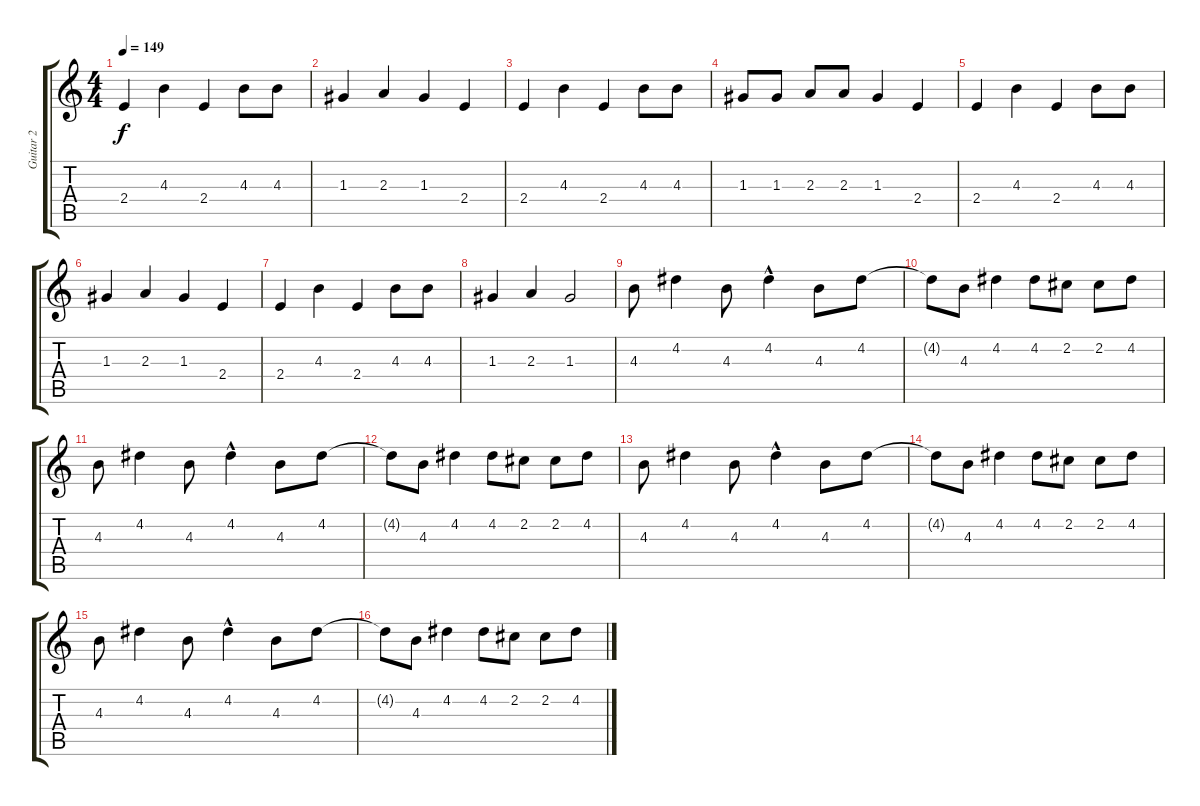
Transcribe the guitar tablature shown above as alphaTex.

\track ("Guitar 2" "Guitar 2") {instrument electricguitarclean}
\staff {score tabs}
\tuning (E4 B3 G3 D3 A2 E2) {hide}
\ts (4 4)
\tempo 149
\clef g2
\ks c
2.4.4{dy f} 4.3.4 2.4.4 4.3.8 4.3.8 |
1.3.4 2.3.4 1.3.4 2.4.4 |
2.4.4 4.3.4 2.4.4 4.3.8 4.3.8 |
1.3.8 1.3.8 2.3.8 2.3.8 1.3.4 2.4.4 |
2.4.4 4.3.4 2.4.4 4.3.8 4.3.8 |
1.3.4 2.3.4 1.3.4 2.4.4 |
2.4.4 4.3.4 2.4.4 4.3.8 4.3.8 |
1.3.4 2.3.4 1.3.2 |
4.3.8 4.2.4 4.3.8 4.2{hac}.4 4.3.8 4.2.8 |
4.2{t}.8 4.3.8 4.2.4 4.2.8 2.2.8 2.2.8 4.2.8 |
4.3.8 4.2.4 4.3.8 4.2{hac}.4 4.3.8 4.2.8 |
4.2{t}.8 4.3.8 4.2.4 4.2.8 2.2.8 2.2.8 4.2.8 |
4.3.8 4.2.4 4.3.8 4.2{hac}.4 4.3.8 4.2.8 |
4.2{t}.8 4.3.8 4.2.4 4.2.8 2.2.8 2.2.8 4.2.8 |
4.3.8 4.2.4 4.3.8 4.2{hac}.4 4.3.8 4.2.8 |
4.2{t}.8 4.3.8 4.2.4 4.2.8 2.2.8 2.2.8 4.2.8
